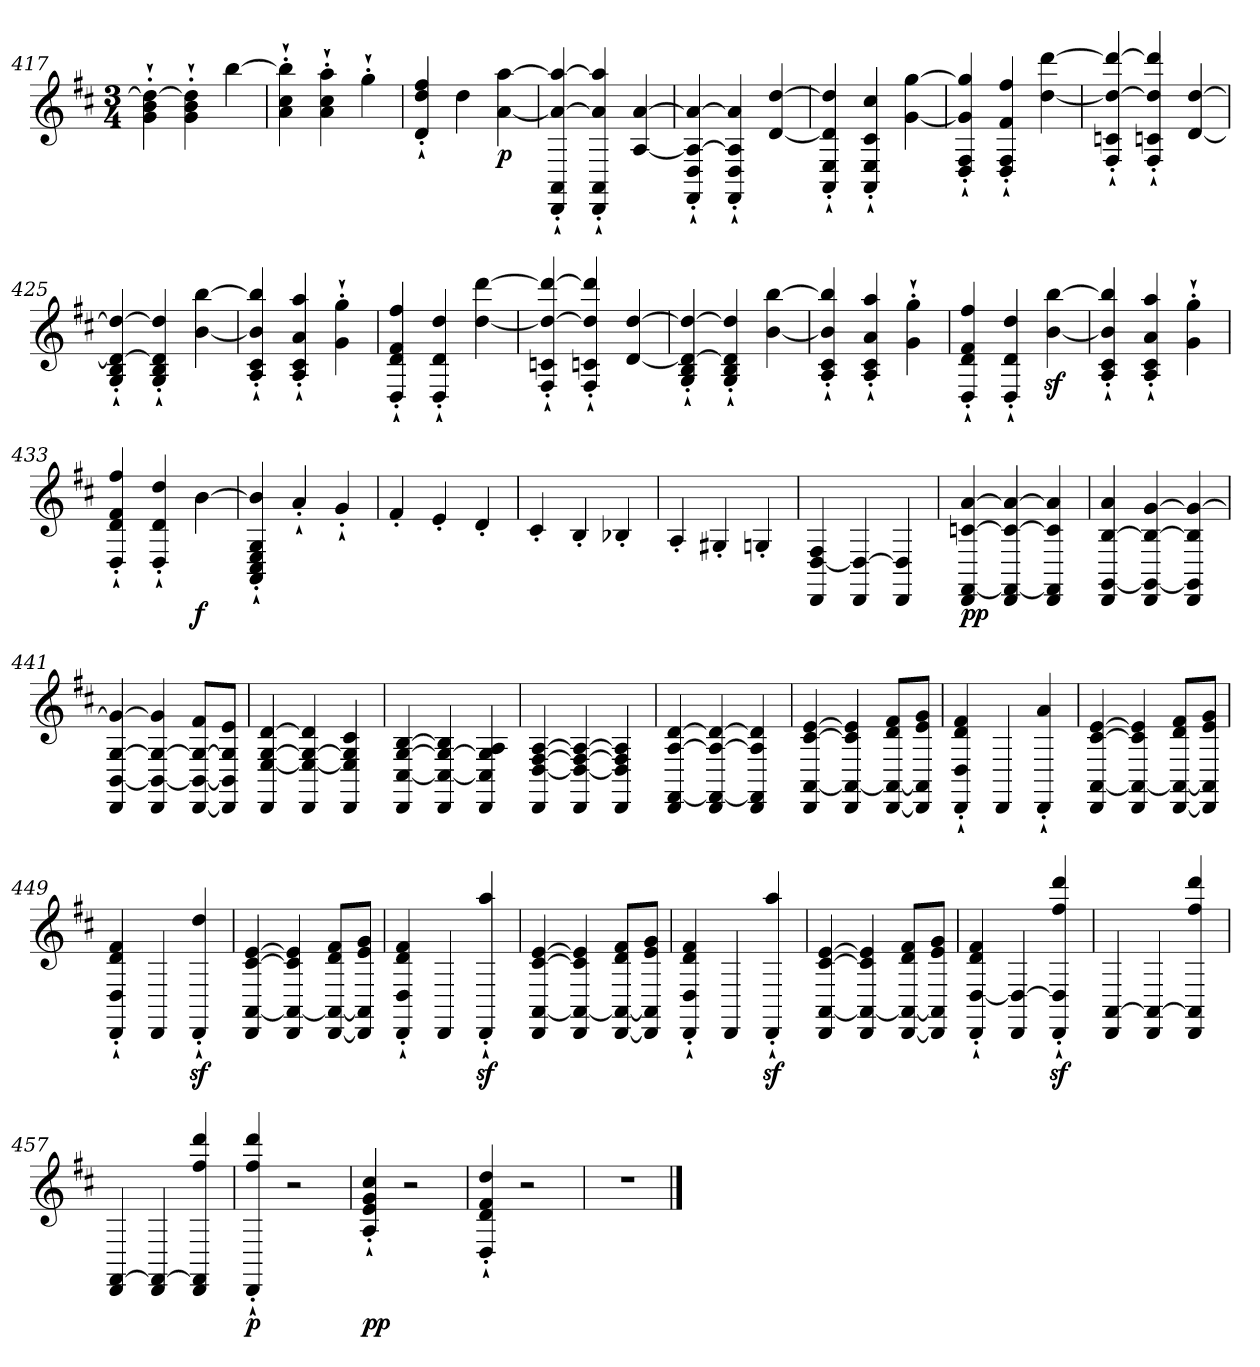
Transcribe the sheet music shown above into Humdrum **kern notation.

**kern	**dynam
*part1	*part1
*staff1	*staff1
*clefG2	*
*k[f#c#]	*
*D:	*
*M3/4	*
=417	=417
4g'` 4b'` 4dd_'`	.
4g'` 4b'` 4dd]'`	.
[4bb	.
=418	=418
4a'` 4cc#'` 4bb]'`	.
4a'` 4cc#'` 4aa'`	.
4gg'`	.
=419	=419
4d'` 4dd'` 4ff#'`	.
4dd	.
[4a [4aa	p
=420	=420
4DD'` 4AA'` 4a_'` 4aa_'`	.
4DD'` 4AA'` 4a]'` 4aa]'`	.
[4A [4a	.
=421	=421
4FF#'` 4D'` 4A_'` 4a_'`	.
4FF#'` 4D'` 4A]'` 4a]'`	.
[4d [4dd	.
=422	=422
4AA'` 4E'` 4d]'` 4dd]'`	.
4AA'` 4E'` 4c#'` 4cc#'`	.
[4g [4gg	.
=423	=423
4D'` 4F#'` 4g]'` 4gg]'`	.
4D'` 4F#'` 4f#'` 4ff#'`	.
[4dd [4ddd	.
=424	=424
4F#'` 4cn'` 4dd_'` 4ddd_'`	.
4F#'` 4cn'` 4dd]'` 4ddd]'`	.
[4d [4dd	.
=425	=425
4G'` 4B'` 4d_'` 4dd_'`	.
4G'` 4B'` 4d]'` 4dd]'`	.
[4b [4bb	.
=426	=426
4A'` 4c#'` 4b]'` 4bb]'`	.
4A'` 4c#'` 4a'` 4aa'`	.
4g'` 4gg'`	.
=427	=427
4D'` 4d'` 4f#'` 4ff#'`	.
4D'` 4d'` 4dd'`	.
[4dd [4ddd	.
=428	=428
4F#'` 4cn'` 4dd_'` 4ddd_'`	.
4F#'` 4cn'` 4dd]'` 4ddd]'`	.
[4d [4dd	.
=429	=429
4G'` 4B'` 4d_'` 4dd_'`	.
4G'` 4B'` 4d]'` 4dd]'`	.
[4b [4bb	.
=430	=430
4A'` 4c#'` 4b]'` 4bb]'`	.
4A'` 4c#'` 4a'` 4aa'`	.
4g'` 4gg'`	.
=431	=431
4D'` 4d'` 4f#'` 4ff#'`	.
4D'` 4d'` 4dd'`	.
[4bz [4bbz	.
=432	=432
4A'` 4c#'` 4b]'` 4bb]'`	.
4A'` 4c#'` 4a'` 4aa'`	.
4g'` 4gg'`	.
=433	=433
4D'` 4d'` 4f#'` 4ff#'`	.
4D'` 4d'` 4dd'`	.
[4b	f
=434	=434
4AA'` 4C#'` 4E'` 4G'` 4b]'`	.
4a'`	.
4g'`	.
=435	=435
4f#'	.
4e'	.
4d'	.
=436	=436
4c#'	.
4B'	.
4B-X'	.
=437	=437
4A'	.
4G#X'	.
4Gn'	.
=438	=438
4DD [4D 4F#	.
4DD 4D_	.
4DD 4D]	.
=439	=439
4DD [4FF# [4cn [4a	pp
4DD 4FF#_ 4c_ 4a_	.
4DD 4FF#] 4c] 4a]	.
=440	=440
4DD [4GG [4B 4a	.
4DD 4GG_ 4B_ [4g	.
4DD 4GG] 4B] 4g_	.
=441	=441
4DD [4BB [4G 4g_	.
4DD 4BB_ 4G_ 4g]	.
[8DD 8BB_ 8G_ 8f#L	.
8DD] 8BB] 8G] 8eJ	.
=442	=442
4DD [4E [4G [4d	.
4DD 4E_ 4G_ 4d]	.
4DD 4E] 4G] 4c#	.
=443	=443
4DD [4C# [4G [4B	.
4DD 4C#_ 4G_ 4B]	.
4DD 4C#] 4G] 4A	.
=444	=444
4DD [4D [4F# [4A	.
4DD 4D_ 4F#_ 4A_	.
4DD 4D] 4F#] 4A]	.
=445	=445
4DD [4FF# [4A [4d	.
4DD 4FF#_ 4A_ 4d_	.
4DD 4FF#] 4A] 4d]	.
=446	=446
4DD [4AA [4c# [4e	.
4DD 4AA_ 4c#] 4e]	.
[8DD 8AA_ 8d 8f#L	.
8DD] 8AA] 8e 8gJ	.
=447	=447
4DD'` 4D'` 4d'` 4f#'`	.
4DD	.
4DD'` 4a'`	.
=448	=448
4DD [4AA [4c# [4e	.
4DD 4AA_ 4c#] 4e]	.
[8DD 8AA_ 8d 8f#L	.
8DD] 8AA] 8e 8gJ	.
=449	=449
4DD'` 4D'` 4d'` 4f#'`	.
4DD	.
4DDz'` 4ddz'`	.
=450	=450
4DD [4AA [4c# [4e	.
4DD 4AA_ 4c#] 4e]	.
[8DD 8AA_ 8d 8f#L	.
8DD] 8AA] 8e 8gJ	.
=451	=451
4DD'` 4D'` 4d'` 4f#'`	.
4DD	.
4DDz'` 4aaz'`	.
=452	=452
4DD [4AA [4c# [4e	.
4DD 4AA_ 4c#] 4e]	.
[8DD 8AA_ 8d 8f#L	.
8DD] 8AA] 8e 8gJ	.
=453	=453
4DD'` 4D'` 4d'` 4f#'`	.
4DD	.
4DDz'` 4aaz'`	.
=454	=454
4DD [4AA [4c# [4e	.
4DD 4AA_ 4c#] 4e]	.
[8DD 8AA_ 8d 8f#L	.
8DD] 8AA] 8e 8gJ	.
=455	=455
4DD'` [4D'` 4d'` 4f#'`	.
4DD 4D_	.
4DDz'` 4D]z'` 4ff#z'` 4dddz'`	.
=456	=456
4DD [4AA	.
4DD 4AA_	.
4DD 4AA] 4ff# 4ddd	.
=457	=457
4DD [4FF#	.
4DD 4FF#_	.
4DD 4FF#] 4ff# 4ddd	.
=458	=458
4DD'` 4ff#'` 4ddd'`	p
2r	.
=459	=459
4A'` 4e'` 4g'` 4cc#'`	pp
2r	.
=460	=460
4D'` 4d'` 4f#'` 4dd'`	.
2r	.
=461	=461
2.r	.
==	==
*-	*-
